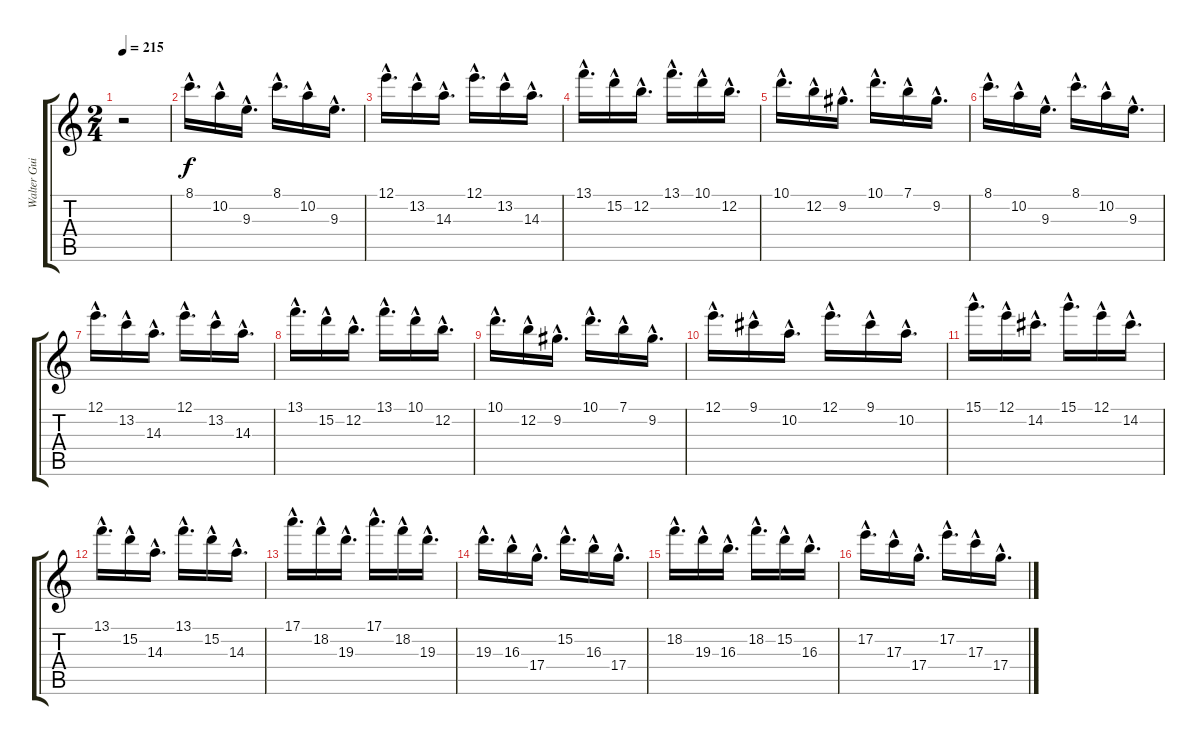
\track ("Walter Guiardino" "Walter Gui") {instrument overdrivenguitar}
\staff {score tabs}
\tuning (E4 B3 G3 D3 A2 E2) {hide}
\ts (2 4)
\tempo 215
\clef g2
\ks c
r.2{dy f} |
8.1{hac}.16{d} 10.2{hac}.16 9.3{hac}.16{d} 8.1{hac}.16{d} 10.2{hac}.16 9.3{hac}.16{d} |
12.1{hac}.16{d} 13.2{hac}.16 14.3{hac}.16{d} 12.1{hac}.16{d} 13.2{hac}.16 14.3{hac}.16{d} |
13.1{hac}.16{d} 15.2{hac}.16 12.2{hac}.16{d} 13.1{hac}.16{d} 10.1{hac}.16 12.2{hac}.16{d} |
10.1{hac}.16{d} 12.2{hac}.16 9.2{hac}.16{d} 10.1{hac}.16{d} 7.1{hac}.16 9.2{hac}.16{d} |
8.1{hac}.16{d} 10.2{hac}.16 9.3{hac}.16{d} 8.1{hac}.16{d} 10.2{hac}.16 9.3{hac}.16{d} |
12.1{hac}.16{d} 13.2{hac}.16 14.3{hac}.16{d} 12.1{hac}.16{d} 13.2{hac}.16 14.3{hac}.16{d} |
13.1{hac}.16{d} 15.2{hac}.16 12.2{hac}.16{d} 13.1{hac}.16{d} 10.1{hac}.16 12.2{hac}.16{d} |
10.1{hac}.16{d} 12.2{hac}.16 9.2{hac}.16{d} 10.1{hac}.16{d} 7.1{hac}.16 9.2{hac}.16{d} |
12.1{hac}.16{d} 9.1{hac}.16 10.2{hac}.16{d} 12.1{hac}.16{d} 9.1{hac}.16 10.2{hac}.16{d} |
15.1{hac}.16{d} 12.1{hac}.16 14.2{hac}.16{d} 15.1{hac}.16{d} 12.1{hac}.16 14.2{hac}.16{d} |
13.1{hac}.16{d} 15.2{hac}.16 14.3{hac}.16{d} 13.1{hac}.16{d} 15.2{hac}.16 14.3{hac}.16{d} |
17.1{hac}.16{d} 18.2{hac}.16 19.3{hac}.16{d} 17.1{hac}.16{d} 18.2{hac}.16 19.3{hac}.16{d} |
19.3{hac}.16{d} 16.3{hac}.16 17.4{hac}.16{d} 15.2{hac}.16{d} 16.3{hac}.16 17.4{hac}.16{d} |
18.2{hac}.16{d} 19.3{hac}.16 16.3{hac}.16{d} 18.2{hac}.16{d} 15.2{hac}.16 16.3{hac}.16{d} |
17.2{hac}.16{d} 17.3{hac}.16 17.4{hac}.16{d} 17.2{hac}.16{d} 17.3{hac}.16 17.4{hac}.16{d}
